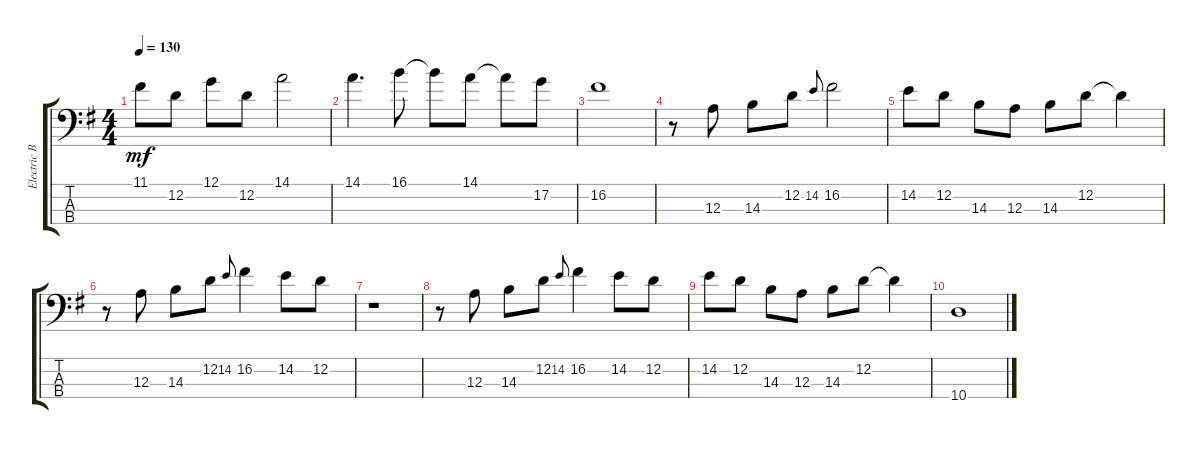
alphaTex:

\track ("Electric Bass" "Electric B") {instrument electricbassfinger}
\staff {score tabs}
\tuning (G2 D2 A1 E1) {hide}
\ts (4 4)
\tempo 130
\clef f4
\ks g
11.1.8{dy mf} 12.2.8 12.1.8 12.2.8 14.1.2 |
14.1.4{d} 16.1.8 16.1{t}.8 14.1.8 14.1{t}.8 17.2.8 |
16.2.1 |
r.8 12.3.8 14.3.8 12.2.8 14.2.8{gr onbeat} 16.2.2 |
14.2.8 12.2.8 14.3.8 12.3.8 14.3.8 12.2.8 12.2{t}.4 |
r.8 12.3.8 14.3.8 12.2.8 14.2.8{gr onbeat} 16.2.4 14.2.8 12.2.8 |
r.1 |
r.8 12.3.8 14.3.8 12.2.8 14.2.8{gr onbeat} 16.2.4 14.2.8 12.2.8 |
14.2.8 12.2.8 14.3.8 12.3.8 14.3.8 12.2.8 12.2{t}.4 |
10.4.1
